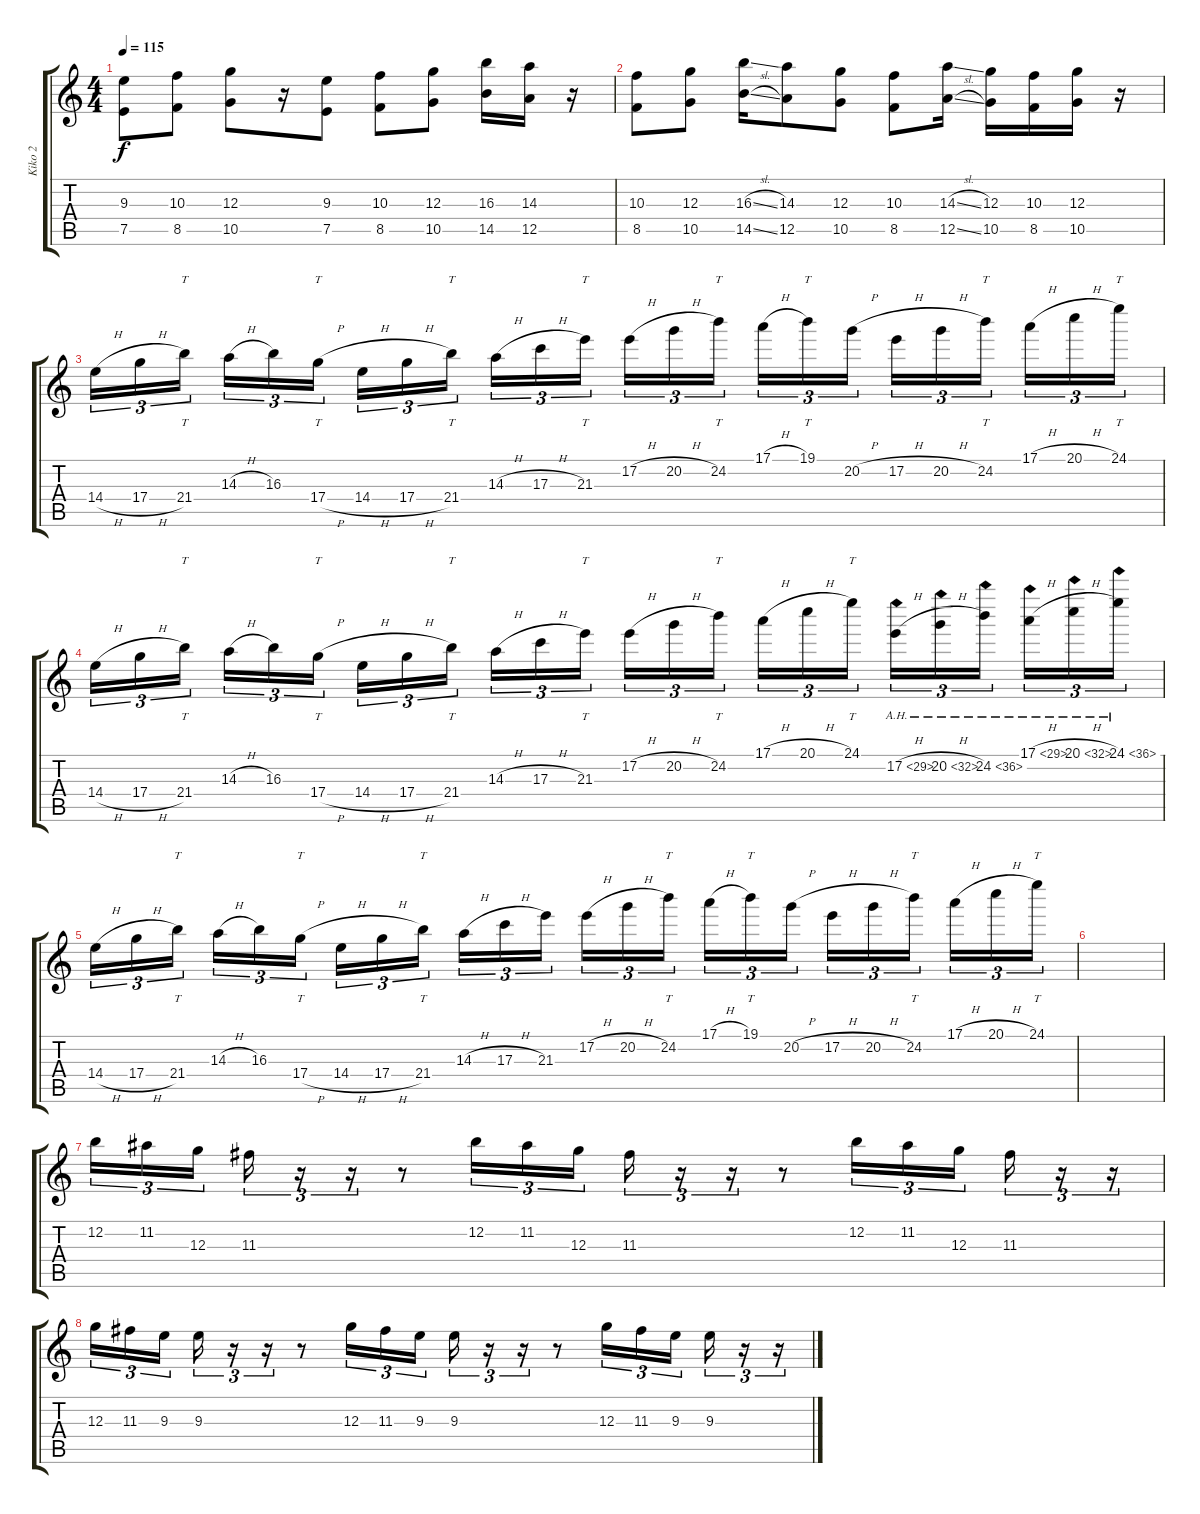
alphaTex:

\track ("Kiko 2" "Kiko 2") {instrument overdrivenguitar}
\staff {score tabs}
\tuning (E4 B3 G3 D3 A2 E2) {hide}
\ts (4 4)
\tempo 115
\clef g2
\ks c
(9.3 7.5).8{dy f} (10.3 8.5).8 (12.3 10.5).8 r.16 (9.3 7.5).8 (10.3 8.5).8 (12.3 10.5).8 (16.3 14.5).16 (14.3 12.5).16 r.16 |
(10.3 8.5).8 (12.3 10.5).8 (16.3{sl} 14.5{sl}).16 (14.3 12.5).8 (12.3 10.5).8 (10.3 8.5).8 (14.3{sl} 12.5{sl}).16 (12.3 10.5).16 (10.3 8.5).16 (12.3 10.5).16 r.16 |
14.4{h}.16{tu (3 2)} 17.4{h}.16{tu (3 2)} 21.4.16{tt tu (3 2) beam splitsecondary} 14.3{h}.16{tu (3 2)} 16.3.16{tu (3 2)} 17.4{h}.16{tt tu (3 2)} 14.4{h}.16{tu (3 2)} 17.4{h}.16{tu (3 2)} 21.4.16{tt tu (3 2) beam splitsecondary} 14.3{h}.16{tu (3 2)} 17.3{h}.16{tu (3 2)} 21.3.16{tt tu (3 2)} 17.2{h}.16{tu (3 2)} 20.2{h}.16{tu (3 2)} 24.2.16{tt tu (3 2) beam splitsecondary} 17.1{h}.16{tu (3 2)} 19.1.16{tt tu (3 2)} 20.2{h}.16{tu (3 2)} 17.2{h}.16{tu (3 2)} 20.2{h}.16{tu (3 2)} 24.2.16{tt tu (3 2) beam splitsecondary} 17.1{h}.16{tu (3 2)} 20.1{h}.16{tu (3 2)} 24.1.16{tt tu (3 2)} |
14.4{h}.16{tu (3 2)} 17.4{h}.16{tu (3 2)} 21.4.16{tt tu (3 2) beam splitsecondary} 14.3{h}.16{tu (3 2)} 16.3.16{tu (3 2)} 17.4{h}.16{tt tu (3 2)} 14.4{h}.16{tu (3 2)} 17.4{h}.16{tu (3 2)} 21.4.16{tt tu (3 2) beam splitsecondary} 14.3{h}.16{tu (3 2)} 17.3{h}.16{tu (3 2)} 21.3.16{tt tu (3 2)} 17.2{h}.16{tu (3 2)} 20.2{h}.16{tu (3 2)} 24.2.16{tt tu (3 2) beam splitsecondary} 17.1{h}.16{tu (3 2)} 20.1{h}.16{tu (3 2)} 24.1.16{tt tu (3 2)} 17.2{ah 12 h}.16{tu (3 2)} 20.2{ah 12 h}.16{tu (3 2)} 24.2{ah 12}.16{tu (3 2) beam splitsecondary} 17.1{ah 12 h}.16{tu (3 2)} 20.1{ah 12 h}.16{tu (3 2)} 24.1{ah 12}.16{tu (3 2)} |
14.4{h}.16{tu (3 2)} 17.4{h}.16{tu (3 2)} 21.4.16{tt tu (3 2) beam splitsecondary} 14.3{h}.16{tu (3 2)} 16.3.16{tu (3 2)} 17.4{h}.16{tt tu (3 2)} 14.4{h}.16{tu (3 2)} 17.4{h}.16{tu (3 2)} 21.4.16{tt tu (3 2) beam splitsecondary} 14.3{h}.16{tu (3 2)} 17.3{h}.16{tu (3 2)} 21.3.16{tu (3 2)} 17.2{h}.16{tu (3 2)} 20.2{h}.16{tu (3 2)} 24.2.16{tt tu (3 2) beam splitsecondary} 17.1{h}.16{tu (3 2)} 19.1.16{tt tu (3 2)} 20.2{h}.16{tu (3 2)} 17.2{h}.16{tu (3 2)} 20.2{h}.16{tu (3 2)} 24.2.16{tt tu (3 2) beam splitsecondary} 17.1{h}.16{tu (3 2)} 20.1{h}.16{tu (3 2)} 24.1.16{tt tu (3 2)} |
|
12.2.16{tu (3 2)} 11.2.16{tu (3 2)} 12.3.16{tu (3 2) beam splitsecondary} 11.3.16{tu (3 2)} r.16{tu (3 2)} r.16{tu (3 2)} r.8 12.2.16{tu (3 2)} 11.2.16{tu (3 2)} 12.3.16{tu (3 2)} 11.3.16{tu (3 2)} r.16{tu (3 2)} r.16{tu (3 2)} r.8 12.2.16{tu (3 2)} 11.2.16{tu (3 2)} 12.3.16{tu (3 2) beam splitsecondary} 11.3.16{tu (3 2)} r.16{tu (3 2)} r.16{tu (3 2)} |
12.3.16{tu (3 2)} 11.3.16{tu (3 2)} 9.3.16{tu (3 2) beam splitsecondary} 9.3.16{tu (3 2)} r.16{tu (3 2)} r.16{tu (3 2)} r.8 12.3.16{tu (3 2)} 11.3.16{tu (3 2)} 9.3.16{tu (3 2)} 9.3.16{tu (3 2)} r.16{tu (3 2)} r.16{tu (3 2)} r.8 12.3.16{tu (3 2)} 11.3.16{tu (3 2)} 9.3.16{tu (3 2) beam splitsecondary} 9.3.16{tu (3 2)} r.16{tu (3 2)} r.16{tu (3 2)}
